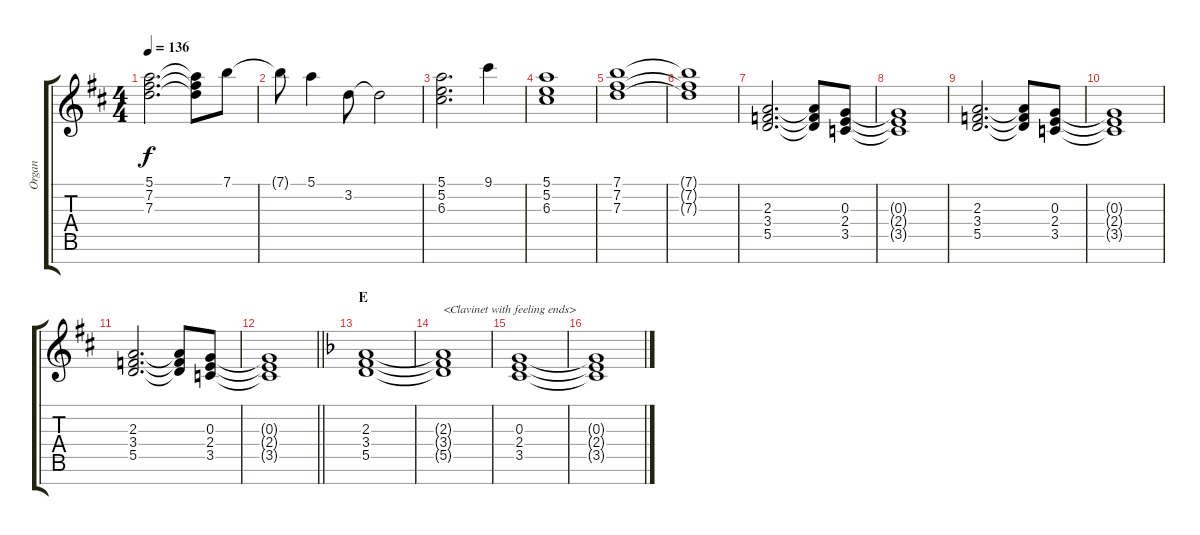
\track ("Organ" "Organ") {instrument rockorgan}
\staff {score tabs}
\tuning (E5 B4 G4 D4 A3 E3 B2) {hide}
\ts (4 4)
\tempo 136
\clef g2
\ks d
(5.1 7.2 7.3).2{d dy f} (5.1{t} 7.2{t} 7.3{t}).8 7.1.8 |
7.1{t}.8 5.1.4 3.2.8 3.2{t}.2 |
(5.1 5.2 6.3).2{d} 9.1.4 |
(5.1 5.2 6.3).1 |
(7.1 7.2 7.3).1 |
(7.1{t} 7.2{t} 7.3{t}).1 |
(2.3 3.4 5.5).2{d} (2.3{t} 3.4{t} 5.5{t}).8 (0.3 2.4 3.5).8 |
(0.3{t} 2.4{t} 3.5{t}).1 |
(2.3 3.4 5.5).2{d} (2.3{t} 3.4{t} 5.5{t}).8 (0.3 2.4 3.5).8 |
(0.3{t} 2.4{t} 3.5{t}).1 |
(2.3 3.4 5.5).2{d} (2.3{t} 3.4{t} 5.5{t}).8 (0.3 2.4 3.5).8 |
\barLineRight lightlight
(0.3{t} 2.4{t} 3.5{t}).1 |
\section ("" "E")
\ks f
(2.3 3.4 5.5).1 |
(2.3{t} 3.4{t} 5.5{t}).1{txt "<Clavinet with feeling ends>"} |
(0.3 2.4 3.5).1 |
(0.3{t} 2.4{t} 3.5{t}).1
